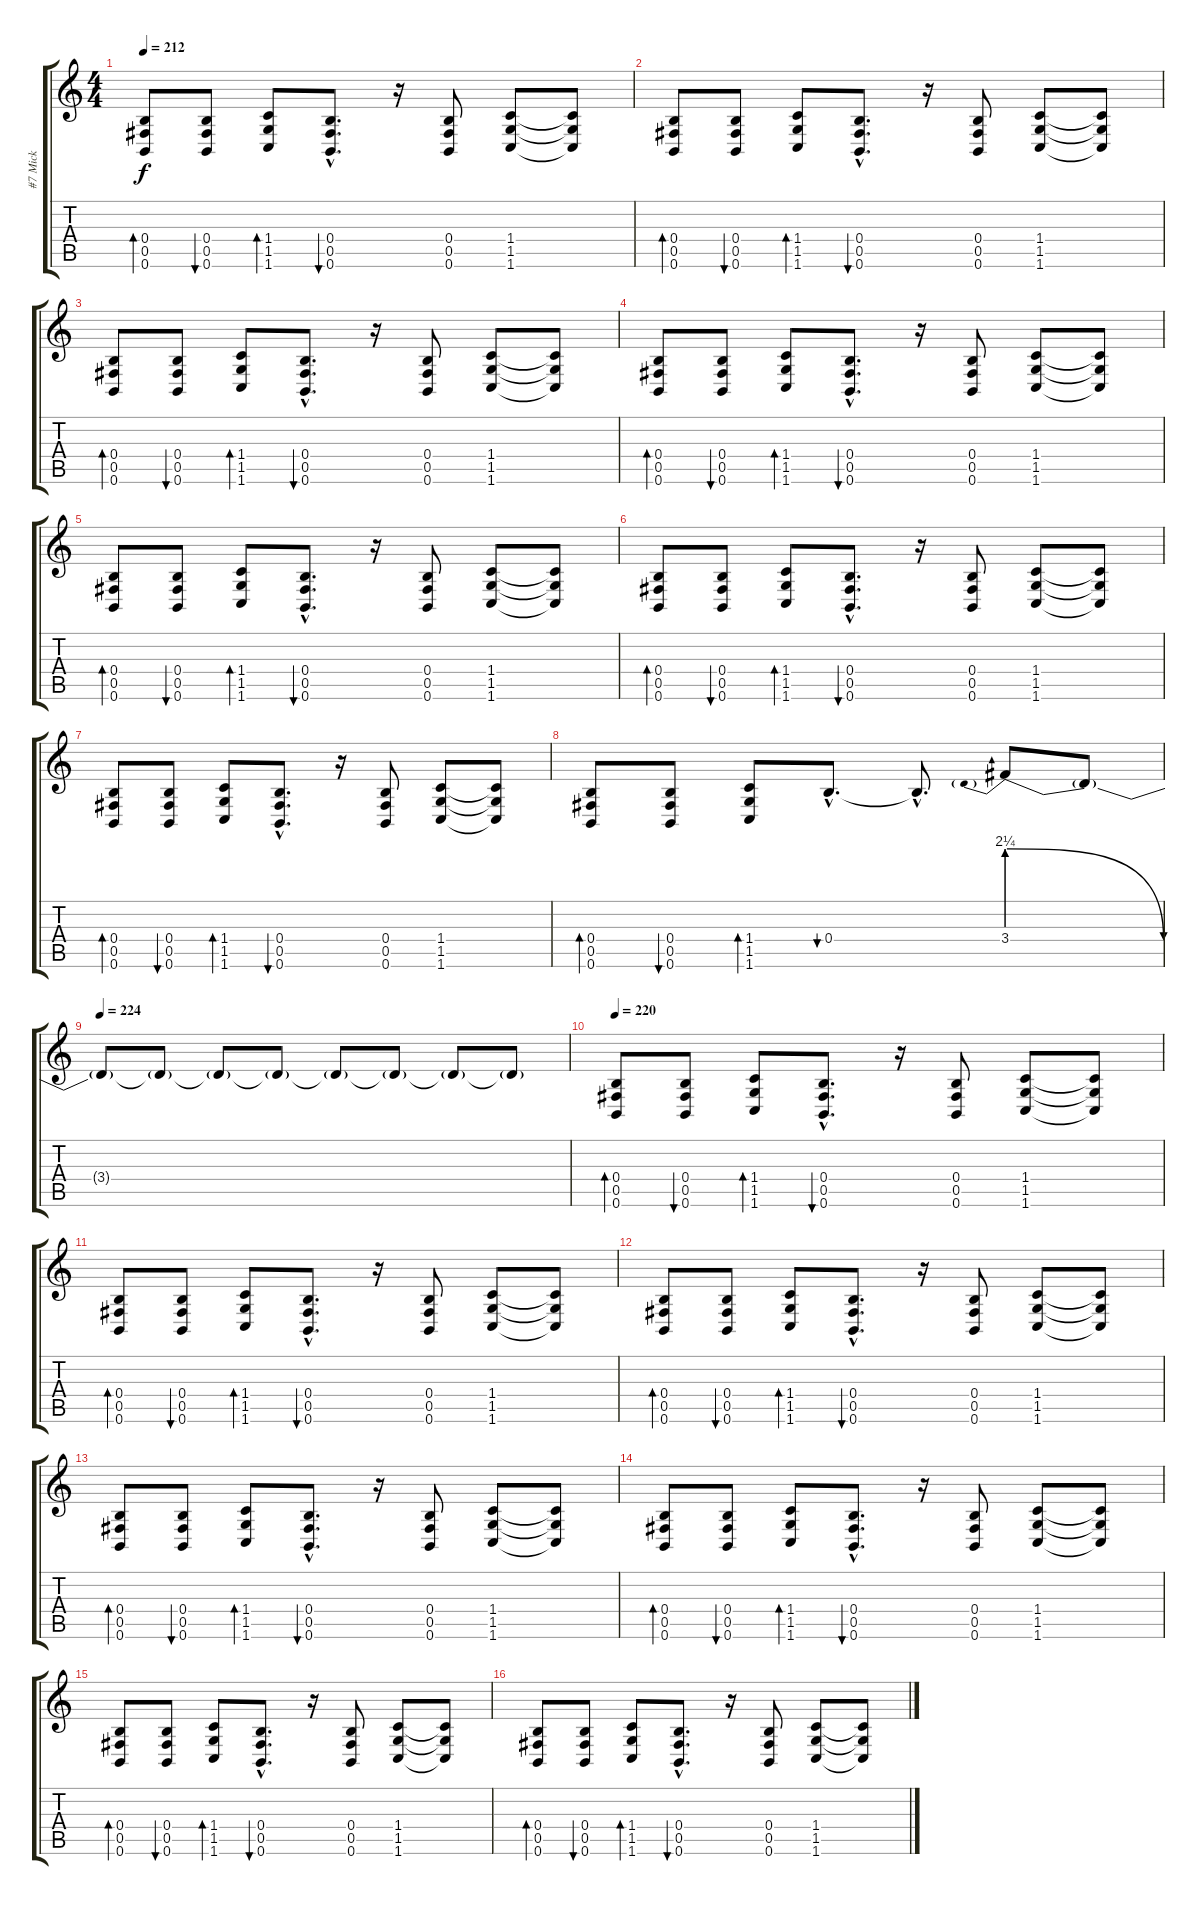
\track ("#7 Mick" "#7 Mick") {instrument overdrivenguitar}
\staff {score tabs}
\tuning (Db4 Ab3 E3 B2 Gb2 B1) {hide}
\ts (4 4)
\tempo 212
\clef g2
\ks c
(0.4 0.5 0.6).8{bd 120 dy f} (0.4 0.5 0.6).8{bu 120} (1.4 1.5 1.6).8{bd 120} (0.4{hac} 0.5{hac} 0.6{hac}).8{d bu 120} r.16 (0.4 0.5 0.6).8 (1.4 1.5 1.6).8 (1.4{t} 1.5{t} 1.6{t}).8 |
(0.4 0.5 0.6).8{bd 120} (0.4 0.5 0.6).8{bu 120} (1.4 1.5 1.6).8{bd 120} (0.4{hac} 0.5{hac} 0.6{hac}).8{d bu 120} r.16 (0.4 0.5 0.6).8 (1.4 1.5 1.6).8 (1.4{t} 1.5{t} 1.6{t}).8 |
(0.4 0.5 0.6).8{bd 120} (0.4 0.5 0.6).8{bu 120} (1.4 1.5 1.6).8{bd 120} (0.4{hac} 0.5{hac} 0.6{hac}).8{d bu 120} r.16 (0.4 0.5 0.6).8 (1.4 1.5 1.6).8 (1.4{t} 1.5{t} 1.6{t}).8 |
(0.4 0.5 0.6).8{bd 120} (0.4 0.5 0.6).8{bu 120} (1.4 1.5 1.6).8{bd 120} (0.4{hac} 0.5{hac} 0.6{hac}).8{d bu 120} r.16 (0.4 0.5 0.6).8 (1.4 1.5 1.6).8 (1.4{t} 1.5{t} 1.6{t}).8 |
(0.4 0.5 0.6).8{bd 120} (0.4 0.5 0.6).8{bu 120} (1.4 1.5 1.6).8{bd 120} (0.4{hac} 0.5{hac} 0.6{hac}).8{d bu 120} r.16 (0.4 0.5 0.6).8 (1.4 1.5 1.6).8 (1.4{t} 1.5{t} 1.6{t}).8 |
(0.4 0.5 0.6).8{bd 120} (0.4 0.5 0.6).8{bu 120} (1.4 1.5 1.6).8{bd 120} (0.4{hac} 0.5{hac} 0.6{hac}).8{d bu 120} r.16 (0.4 0.5 0.6).8 (1.4 1.5 1.6).8 (1.4{t} 1.5{t} 1.6{t}).8 |
(0.4 0.5 0.6).8{bd 120} (0.4 0.5 0.6).8{bu 120} (1.4 1.5 1.6).8{bd 120} (0.4{hac} 0.5{hac} 0.6{hac}).8{d bu 120} r.16 (0.4 0.5 0.6).8 (1.4 1.5 1.6).8 (1.4{t} 1.5{t} 1.6{t}).8 |
(0.4 0.5 0.6).8{bd 120} (0.4 0.5 0.6).8{bu 120} (1.4 1.5 1.6).8{bd 120} 0.4{hac}.8{d bu 120 instrument fx4atmosphere} 0.4{hac t}.8{d} 3.4{be (prebendrelease 0 9 60 0)}.8 3.4{t}.8 |
\tempo 224
3.4{t}.8 3.4{t}.8 3.4{t}.8 3.4{t}.8 3.4{t}.8 3.4{t}.8 3.4{t}.8 3.4{t}.8 |
\tempo 220
(0.4 0.5 0.6).8{bd 120 instrument distortionguitar} (0.4 0.5 0.6).8{bu 120} (1.4 1.5 1.6).8{bd 120} (0.4{hac} 0.5{hac} 0.6{hac}).8{d bu 120} r.16 (0.4 0.5 0.6).8 (1.4 1.5 1.6).8 (1.4{t} 1.5{t} 1.6{t}).8 |
(0.4 0.5 0.6).8{bd 120} (0.4 0.5 0.6).8{bu 120} (1.4 1.5 1.6).8{bd 120} (0.4{hac} 0.5{hac} 0.6{hac}).8{d bu 120} r.16 (0.4 0.5 0.6).8 (1.4 1.5 1.6).8 (1.4{t} 1.5{t} 1.6{t}).8 |
(0.4 0.5 0.6).8{bd 120} (0.4 0.5 0.6).8{bu 120} (1.4 1.5 1.6).8{bd 120} (0.4{hac} 0.5{hac} 0.6{hac}).8{d bu 120} r.16 (0.4 0.5 0.6).8 (1.4 1.5 1.6).8 (1.4{t} 1.5{t} 1.6{t}).8 |
(0.4 0.5 0.6).8{bd 120} (0.4 0.5 0.6).8{bu 120} (1.4 1.5 1.6).8{bd 120} (0.4{hac} 0.5{hac} 0.6{hac}).8{d bu 120} r.16 (0.4 0.5 0.6).8 (1.4 1.5 1.6).8 (1.4{t} 1.5{t} 1.6{t}).8 |
(0.4 0.5 0.6).8{bd 120} (0.4 0.5 0.6).8{bu 120} (1.4 1.5 1.6).8{bd 120} (0.4{hac} 0.5{hac} 0.6{hac}).8{d bu 120} r.16 (0.4 0.5 0.6).8 (1.4 1.5 1.6).8 (1.4{t} 1.5{t} 1.6{t}).8 |
(0.4 0.5 0.6).8{bd 120} (0.4 0.5 0.6).8{bu 120} (1.4 1.5 1.6).8{bd 120} (0.4{hac} 0.5{hac} 0.6{hac}).8{d bu 120} r.16 (0.4 0.5 0.6).8 (1.4 1.5 1.6).8 (1.4{t} 1.5{t} 1.6{t}).8 |
(0.4 0.5 0.6).8{bd 120} (0.4 0.5 0.6).8{bu 120} (1.4 1.5 1.6).8{bd 120} (0.4{hac} 0.5{hac} 0.6{hac}).8{d bu 120} r.16 (0.4 0.5 0.6).8 (1.4 1.5 1.6).8 (1.4{t} 1.5{t} 1.6{t}).8
